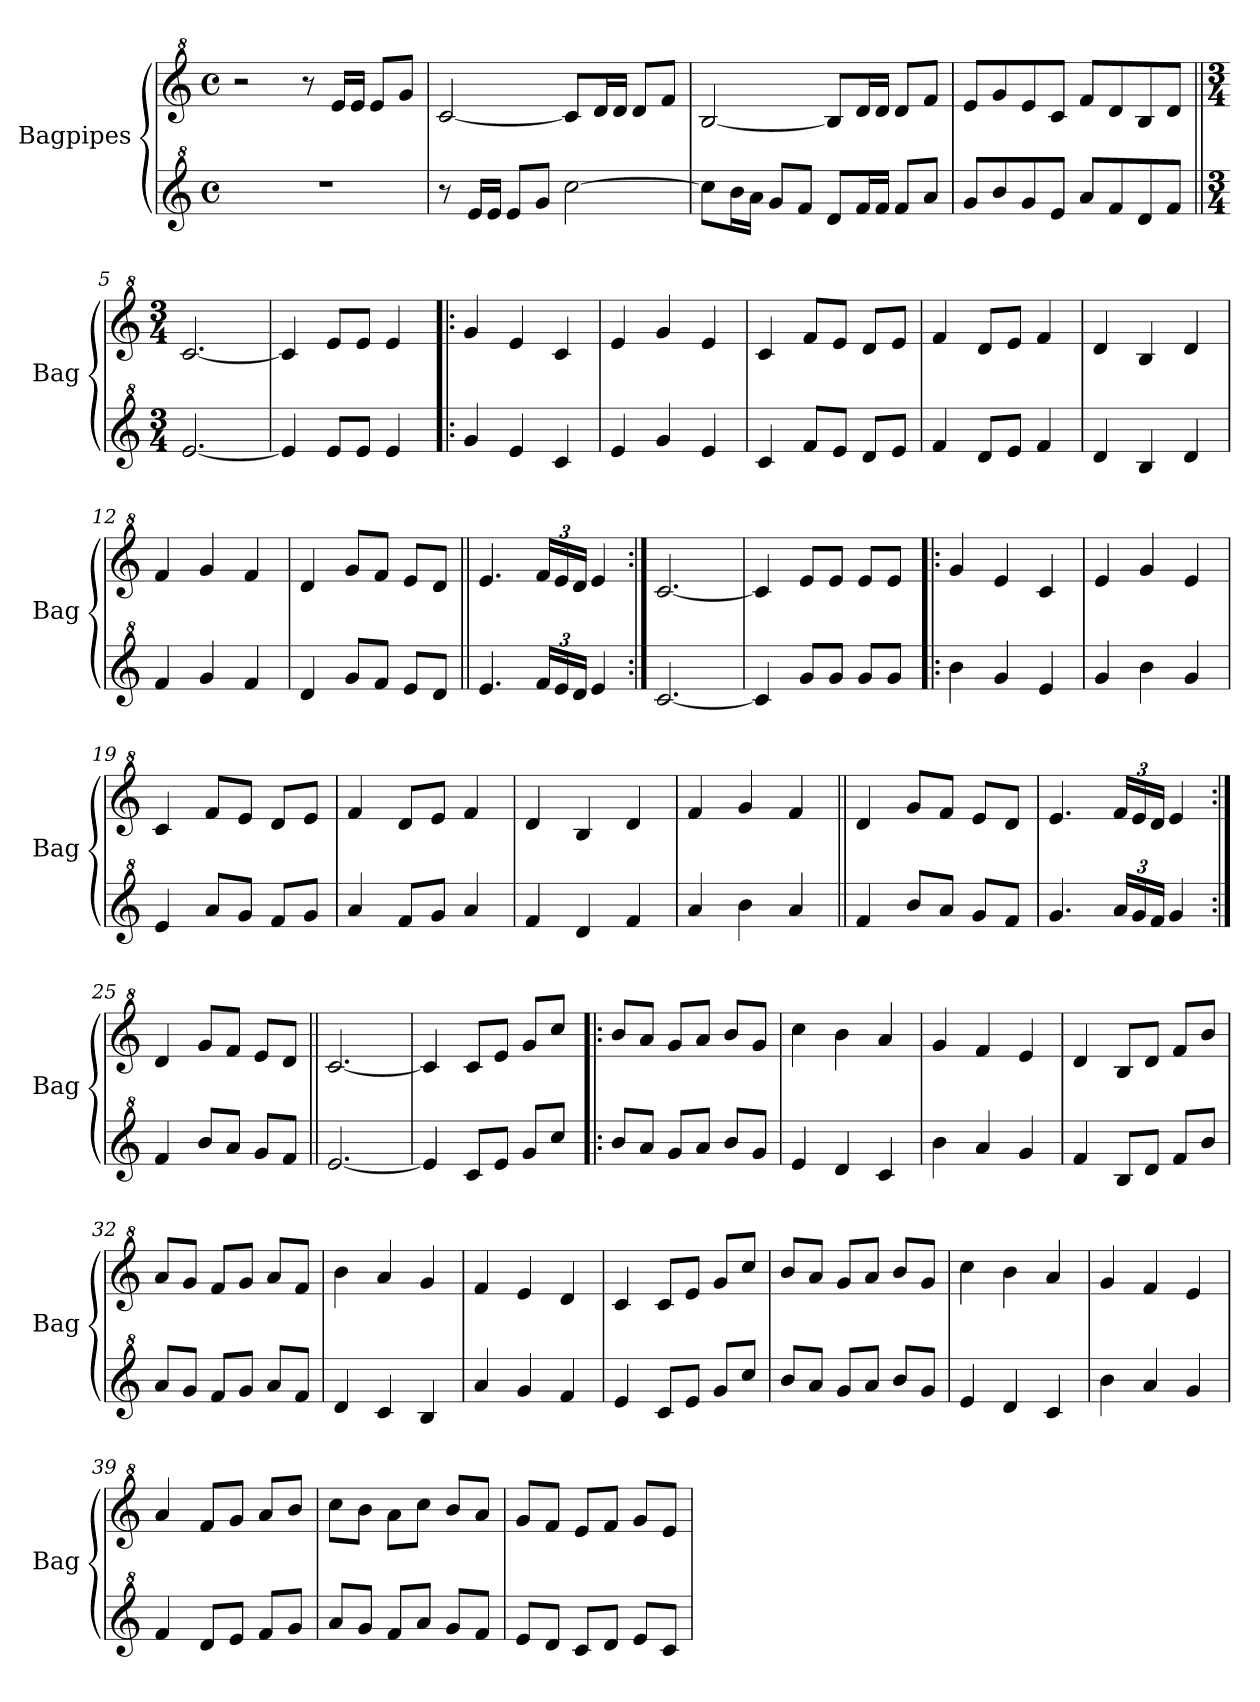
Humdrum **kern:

**kern	**kern
*part2	*part1
*staff2	*staff1
*I"Bagpipes	*I"Bagpipes
*I'Bag	*I'Bag
*clefG^2	*clefG^2
*k[]	*k[]
*M4/4	*M4/4
*met(c)	*met(c)
*MM48	*MM48
=1	=1
1r	2r
.	8r
.	16ee/LL
.	16ee/JJ
.	8ee/L
.	8gg/J
=2	=2
8r	[2cc/
16ee/LL	.
16ee/JJ	.
8ee/L	.
8gg/J	.
[2ccc\	8cc/L]
.	16dd/L
.	16dd/JJ
.	8dd/L
.	8ff/J
=3	=3
8ccc\L]	[2b/
16bb\L	.
16aa\JJ	.
8gg/L	.
8ff/J	.
8dd/L	8b/L]
16ff/L	16dd/L
16ff/JJ	16dd/JJ
8ff/L	8dd/L
8aa/J	8ff/J
=4	=4
8gg/L	8ee/L
8bb/	8gg/
8gg/	8ee/
8ee/J	8cc/J
8aa/L	8ff/L
8ff/	8dd/
8dd/	8b/
8ff/J	8dd/J
=5||	=5||
*M3/4	*M3/4
*	*MM220
[2.ee/	[2.cc/
=6	=6
4ee/]	4cc/]
8ee/L	8ee/L
8ee/J	8ee/J
4ee/	4ee/
=7!|:	=7!|:
4gg/	4gg/
4ee/	4ee/
4cc/	4cc/
!!LO:LB:g=z
=8	=8
4ee/	4ee/
4gg/	4gg/
4ee/	4ee/
=9	=9
4cc/	4cc/
8ff/L	8ff/L
8ee/J	8ee/J
8dd/L	8dd/L
8ee/J	8ee/J
=10	=10
4ff/	4ff/
8dd/L	8dd/L
8ee/J	8ee/J
4ff/	4ff/
=11	=11
4dd/	4dd/
4b/	4b/
4dd/	4dd/
=12	=12
4ff/	4ff/
4gg/	4gg/
4ff/	4ff/
=13	=13
4dd/	4dd/
8gg/L	8gg/L
8ff/J	8ff/J
8ee/L	8ee/L
8dd/J	8dd/J
=14||	=14||
4.ee/	4.ee/
*Xbrackettup	*Xbrackettup
24ff/LL	24ff/LL
24ee/	24ee/
24dd/JJ	24dd/JJ
4ee/	4ee/
=15:|!	=15:|!
[2.cc/	[2.cc/
=16	=16
4cc/]	4cc/]
8gg/L	8ee/L
8gg/J	8ee/J
8gg/L	8ee/L
8gg/J	8ee/J
=17!|:	=17!|:
4bb\	4gg/
4gg/	4ee/
4ee/	4cc/
!!LO:LB:g=z
=18	=18
4gg/	4ee/
4bb\	4gg/
4gg/	4ee/
=19	=19
4ee/	4cc/
8aa/L	8ff/L
8gg/J	8ee/J
8ff/L	8dd/L
8gg/J	8ee/J
=20	=20
4aa/	4ff/
8ff/L	8dd/L
8gg/J	8ee/J
4aa/	4ff/
=21	=21
4ff/	4dd/
4dd/	4b/
4ff/	4dd/
=22	=22
4aa/	4ff/
4bb\	4gg/
4aa/	4ff/
=23||	=23||
4ff/	4dd/
8bb/L	8gg/L
8aa/J	8ff/J
8gg/L	8ee/L
8ff/J	8dd/J
=24	=24
4.gg/	4.ee/
24aa/LL	24ff/LL
24gg/	24ee/
24ff/JJ	24dd/JJ
4gg/	4ee/
=25:|!	=25:|!
4ff/	4dd/
8bb/L	8gg/L
8aa/J	8ff/J
8gg/L	8ee/L
8ff/J	8dd/J
=26||	=26||
[2.ee/	[2.cc/
!!LO:LB:g=z
=27	=27
4ee/]	4cc/]
8cc/L	8cc/L
8ee/J	8ee/J
8gg/L	8gg/L
8ccc/J	8ccc/J
=28!|:	=28!|:
8bb/L	8bb/L
8aa/J	8aa/J
8gg/L	8gg/L
8aa/J	8aa/J
8bb/L	8bb/L
8gg/J	8gg/J
=29	=29
4ee/	4ccc\
4dd/	4bb\
4cc/	4aa/
=30	=30
4bb\	4gg/
4aa/	4ff/
4gg/	4ee/
=31	=31
4ff/	4dd/
8b/L	8b/L
8dd/J	8dd/J
8ff/L	8ff/L
8bb/J	8bb/J
=32	=32
8aa/L	8aa/L
8gg/J	8gg/J
8ff/L	8ff/L
8gg/J	8gg/J
8aa/L	8aa/L
8ff/J	8ff/J
=33	=33
4dd/	4bb\
4cc/	4aa/
4b/	4gg/
=34	=34
4aa/	4ff/
4gg/	4ee/
4ff/	4dd/
=35	=35
4ee/	4cc/
8cc/L	8cc/L
8ee/J	8ee/J
8gg/L	8gg/L
8ccc/J	8ccc/J
!!LO:LB:g=z
=36	=36
8bb/L	8bb/L
8aa/J	8aa/J
8gg/L	8gg/L
8aa/J	8aa/J
8bb/L	8bb/L
8gg/J	8gg/J
=37	=37
4ee/	4ccc\
4dd/	4bb\
4cc/	4aa/
=38	=38
4bb\	4gg/
4aa/	4ff/
4gg/	4ee/
=39	=39
4ff/	4aa/
8dd/L	8ff/L
8ee/J	8gg/J
8ff/L	8aa/L
8gg/J	8bb/J
=40	=40
8aa/L	8ccc\L
8gg/J	8bb\J
8ff/L	8aa\L
8aa/J	8ccc\J
8gg/L	8bb/L
8ff/J	8aa/J
=41	=41
8ee/L	8gg/L
8dd/J	8ff/J
8cc/L	8ee/L
8dd/J	8ff/J
8ee/L	8gg/L
8cc/J	8ee/J
=	=
*-	*-
